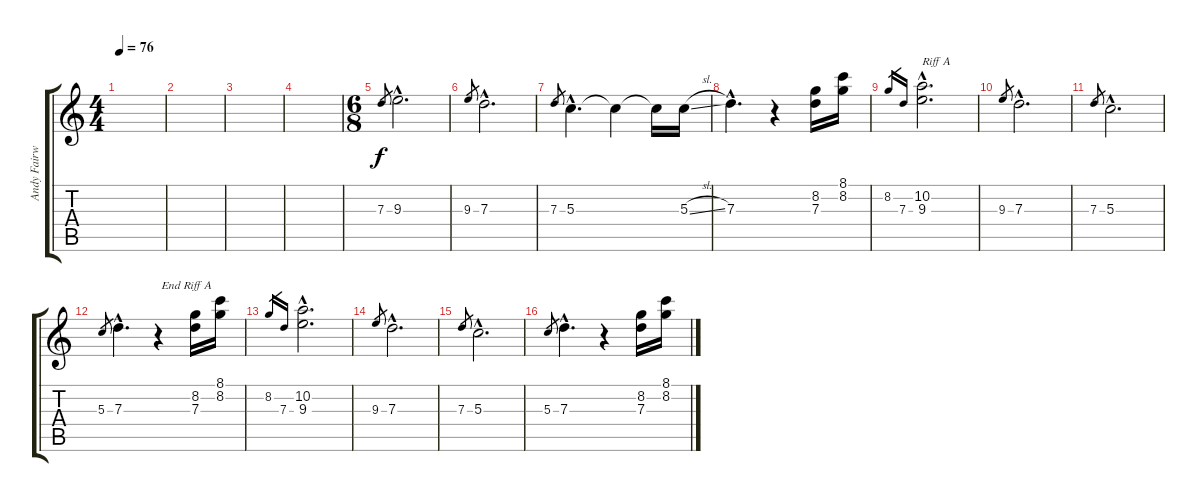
\track ("Andy Fairwetherlow Guitar II" "Andy Fairw") {instrument electricguitarjazz}
\staff {score tabs}
\tuning (E4 B3 G3 D3 A2 E2) {hide}
\ts (4 4)
\tempo 76
\clef g2
\ks c
|
|
|
|
\ts (6 8)
7.3.8{gr} 9.3{hac}.2{d} |
9.3.8{gr} 7.3{hac}.2{d} |
7.3.8{gr} 5.3{hac}.4{d} 5.3{t}.4 5.3{t}.16 5.3{sl}.16 |
7.3{hac}.4{d} r.4 (8.2 7.3).16 (8.1 8.2).16 |
8.2.16{gr} 7.3.16{gr} (10.2{hac} 9.3{hac}).2{d txt "Riff A"} |
9.3.8{gr} 7.3{hac}.2{d} |
7.3.8{gr} 5.3{hac}.2{d} |
5.3.8{gr} 7.3{hac}.4{d} r.4{txt " End Riff A"} (8.2 7.3).16 (8.1 8.2).16 |
8.2.16{gr} 7.3.16{gr} (10.2{hac} 9.3{hac}).2{d} |
9.3.8{gr} 7.3{hac}.2{d} |
7.3.8{gr} 5.3{hac}.2{d} |
5.3.8{gr} 7.3{hac}.4{d} r.4 (8.2 7.3).16 (8.1 8.2).16
